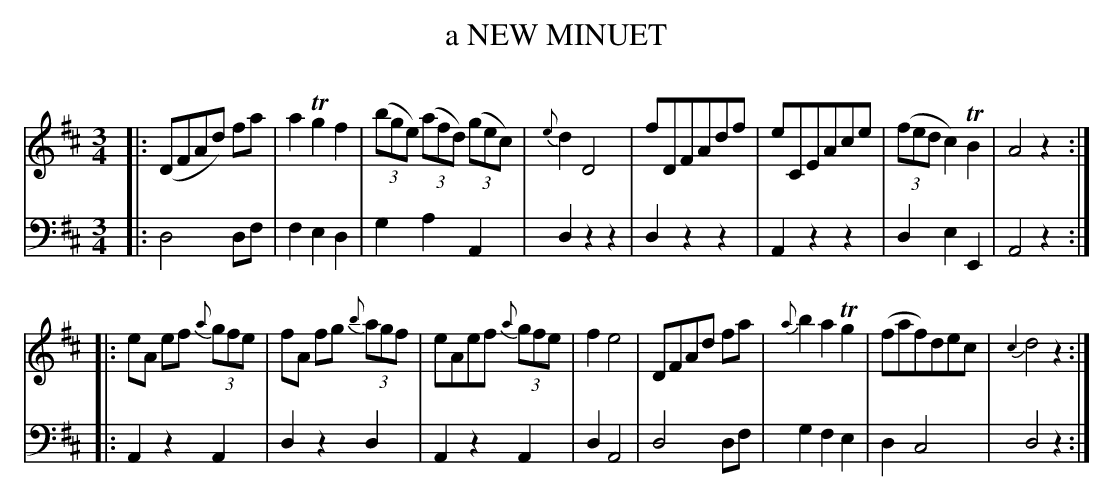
X:1
T: a NEW MINUET
C:
M: 3/4
L: 1/8
K: D
V: 1 staves=2
|:\
(DFAd) fa | a2 Tg2 f2 | (3(bge) (3(afd) (3(gec) | {e}d2 D4 |\
fDFAdf | eCEAce | (3(fed c2) TB2 | A4 z2 :|
|:\
eA ef (3{a}gfe | fA fg (3{b}agf | eAef (3{a}gfe | f2 e4 |\
DFAd fa | {a}b2 a2 Tg2 | (faf)dec | {c2}d4 z2 :|
V: 2 clef=bass middle=d
|:\
d4 df | f2 e2 d2 | g2 a2 A2 | d2 z2 z2 |
d2 z2 z2 | A2 z2 z2 | d2 e2 E2 | A4 z2 :||: A2 z2 A2 | d2 z2
d2 | A2 z2 A2 | d2 A4 | d4 df | g2 f2 e2 | d2 c4 | d4 z2 :|
